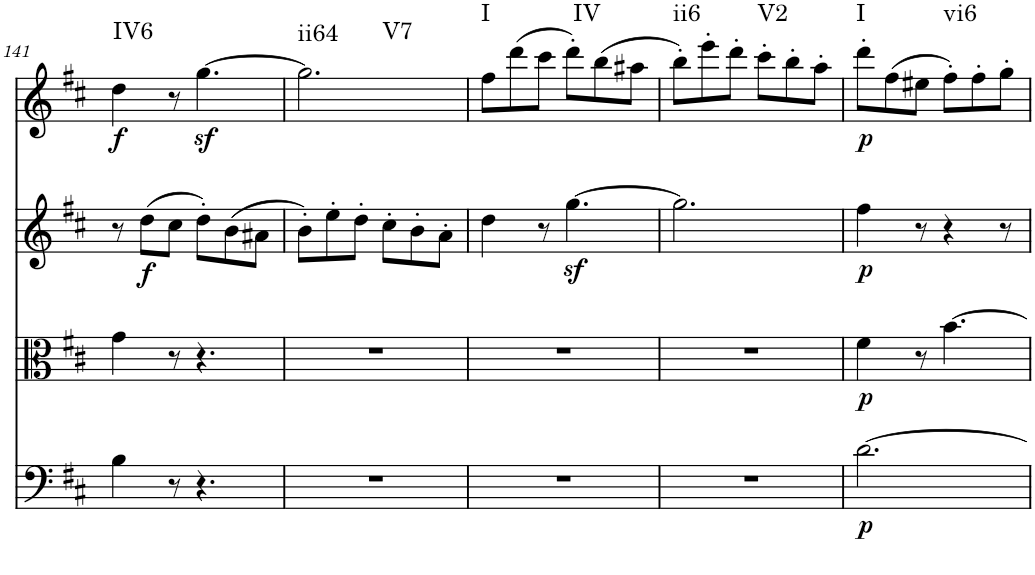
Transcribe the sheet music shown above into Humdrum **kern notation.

**kern	**dynam	**kern	**dynam	**kern	**dynam	**kern	**dynam	**harte
*part4	*part4	*part3	*part3	*part2	*part2	*part1	*part1	*part1
*staff4	*staff4	*staff3	*staff3	*staff2	*staff2	*staff1	*staff1	*
*I"Violoncello	*	*I"Viola	*	*I"Violin II	*	*I"Violin I	*	*
*I'Vc	*	*I'Vla	*	*I'Vln	*	*I'Vln	*	*
!!LO:PB:g=z
*clefF4	*	*clefC3	*	*clefG2	*	*clefG2	*	*
*k[f#c#]	*	*k[f#c#]	*	*k[f#c#]	*	*k[f#c#]	*	*
*M6/8	*	*M6/8	*	*M6/8	*	*M6/8	*	*
=141	=141	=141	=141	=141	=141	=141	=141	=141
!	!	!	!	!	!	!	!LO:DY:b	!LO:H:kt=IV6
4B\	.	4g\	.	8r	.	4dd\	f	N
!	!	!	!	!	!LO:DY:b	!	!	!
.	.	.	.	(8dd\L	f	.	.	.
8r	.	8r	.	8cc#\J	.	8r	.	.
4.r	.	4.r	.	8dd'\L)	.	[4.ggz<\	.	.
.	.	.	.	(8b\	.	.	.	.
.	.	.	.	8a#X\J	.	.	.	.
=142	=142	=142	=142	=142	=142	=142	=142	=142
!	!	!	!	!	!	!	!	!LO:H:n=1:kt=ii64
!	!	!	!	!	!	!	!	!LO:H:n=2:kt=V7
2.r	.	2.r	.	8b'\L)	.	2.gg\]	.	N N
.	.	.	.	8ee'\	.	.	.	.
.	.	.	.	8dd'\J	.	.	.	.
.	.	.	.	8cc#'\L	.	.	.	.
.	.	.	.	8b'\	.	.	.	.
.	.	.	.	8a'\J	.	.	.	.
=143	=143	=143	=143	=143	=143	=143	=143	=143
!	!	!	!	!	!	!	!	!LO:H:kt=I
2.r	.	2.r	.	4dd\	.	8ff#\L	.	N
.	.	.	.	.	.	(8ddd\	.	.
.	.	.	.	8r	.	8ccc#\J	.	.
!	!	!	!	!	!	!	!	!LO:H:kt=IV
.	.	.	.	[4.ggz<\	.	8ddd'\L)	.	N
.	.	.	.	.	.	(8bb\	.	.
.	.	.	.	.	.	8aa#X\J	.	.
=144	=144	=144	=144	=144	=144	=144	=144	=144
!	!	!	!	!	!	!	!	!LO:H:kt=ii6
2.r	.	2.r	.	2.gg\]	.	8bb'\L)	.	N
.	.	.	.	.	.	8eee'\	.	.
.	.	.	.	.	.	8ddd'\J	.	.
!	!	!	!	!	!	!	!	!LO:H:kt=V2
.	.	.	.	.	.	8ccc#'\L	.	N
.	.	.	.	.	.	8bb'\	.	.
.	.	.	.	.	.	8aa'\J	.	.
=145	=145	=145	=145	=145	=145	=145	=145	=145
!	!LO:DY:b	!	!LO:DY:b	!	!LO:DY:b	!	!LO:DY:b	!LO:H:kt=I
[2.d\	p	4f#\	p	4ff#\	p	8ddd'\L	p	N
.	.	.	.	.	.	(8ff#\	.	.
.	.	8r	.	8r	.	8ee#X\J	.	.
!	!	!	!	!	!	!	!	!LO:H:kt=vi6
.	.	[4.b\	.	4r	.	8ff#'\L)	.	N
.	.	.	.	.	.	8ff#'\	.	.
.	.	.	.	8r	.	8gg'\J	.	.
=	=	=	=	=	=	=	=	=
*-	*-	*-	*-	*-	*-	*-	*-	*-
